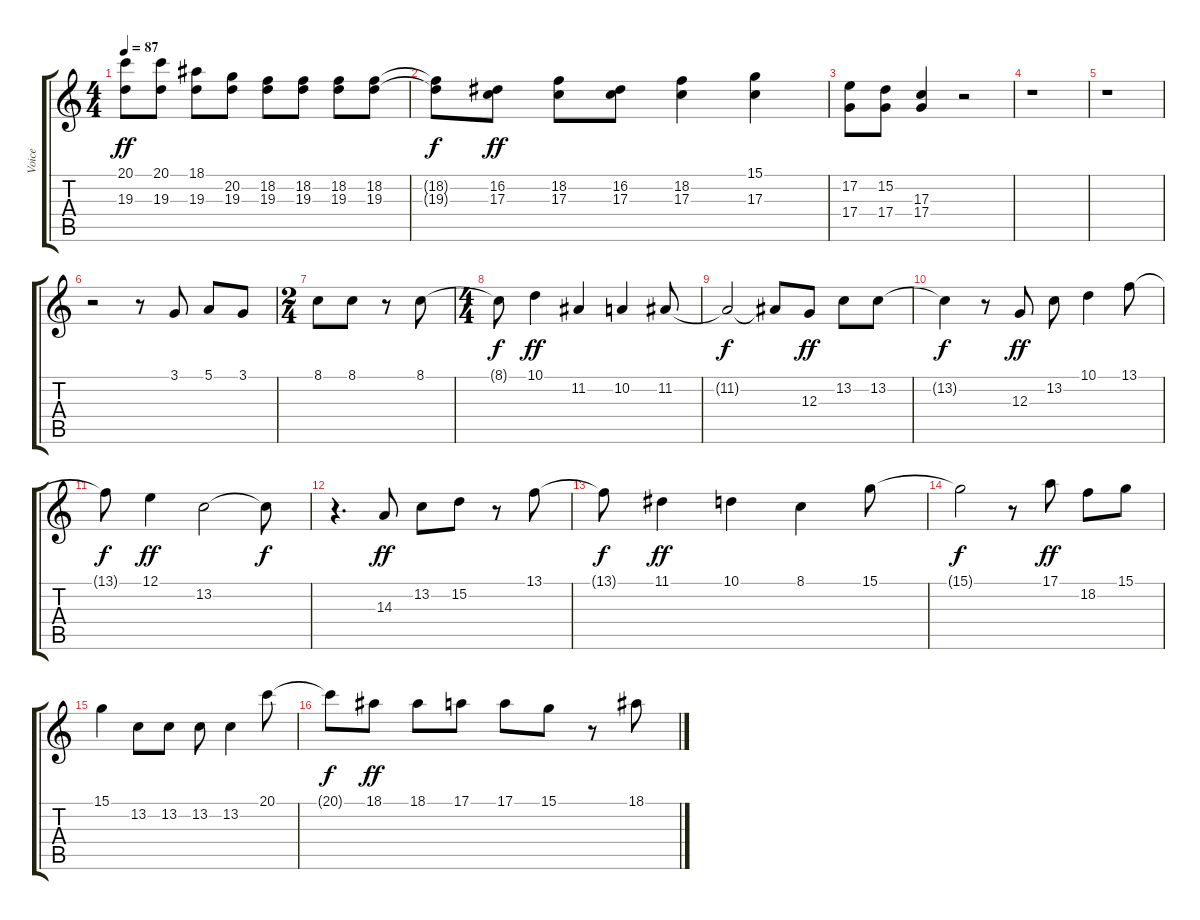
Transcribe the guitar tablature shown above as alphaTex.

\track ("Voice" "Voice") {instrument pad1newage}
\staff {score tabs}
\tuning (E4 B3 G3 D3 A2 E2) {hide}
\ts (4 4)
\tempo 87
\clef g2
\ks c
(20.1 19.3).8{dy ff} (20.1 19.3).8 (18.1 19.3).8 (20.2 19.3).8 (18.2 19.3).8 (18.2 19.3).8 (18.2 19.3).8 (18.2 19.3).8 |
(18.2{t} 19.3{t}).8{dy f} (16.2 17.3).8{dy ff} (18.2 17.3).8 (16.2 17.3).8 (18.2 17.3).4 (15.1 17.3).4 |
(17.2 17.4).8 (15.2 17.4).8 (17.3 17.4).4 r.2 |
r.1 |
r.1 |
r.2 r.8 3.1.8 5.1.8 3.1.8 |
\ts (2 4)
8.1.8 8.1.8 r.8 8.1.8 |
\ts (4 4)
8.1{t}.8{dy f} 10.1.4{dy ff} 11.2.4 10.2.4 11.2.8 |
11.2{t}.2{dy f} 11.2{t}.8 12.3.8{dy ff} 13.2.8 13.2.8 |
13.2{t}.4{dy f} r.8 12.3.8{dy ff} 13.2.8 10.1.4 13.1.8 |
13.1{t}.8{dy f} 12.1.4{dy ff} 13.2.2 13.2{t}.8{dy f} |
r.4{d} 14.3.8{dy ff} 13.2.8 15.2.8 r.8 13.1.8 |
13.1{t}.8{dy f} 11.1.4{dy ff} 10.1.4 8.1.4 15.1.8 |
15.1{t}.2{dy f} r.8 17.1.8{dy ff} 18.2.8 15.1.8 |
15.1.4 13.2.8 13.2.8 13.2.8 13.2.4 20.1.8 |
20.1{t}.8{dy f} 18.1.8{dy ff} 18.1.8 17.1.8 17.1.8 15.1.8 r.8 18.1.8
